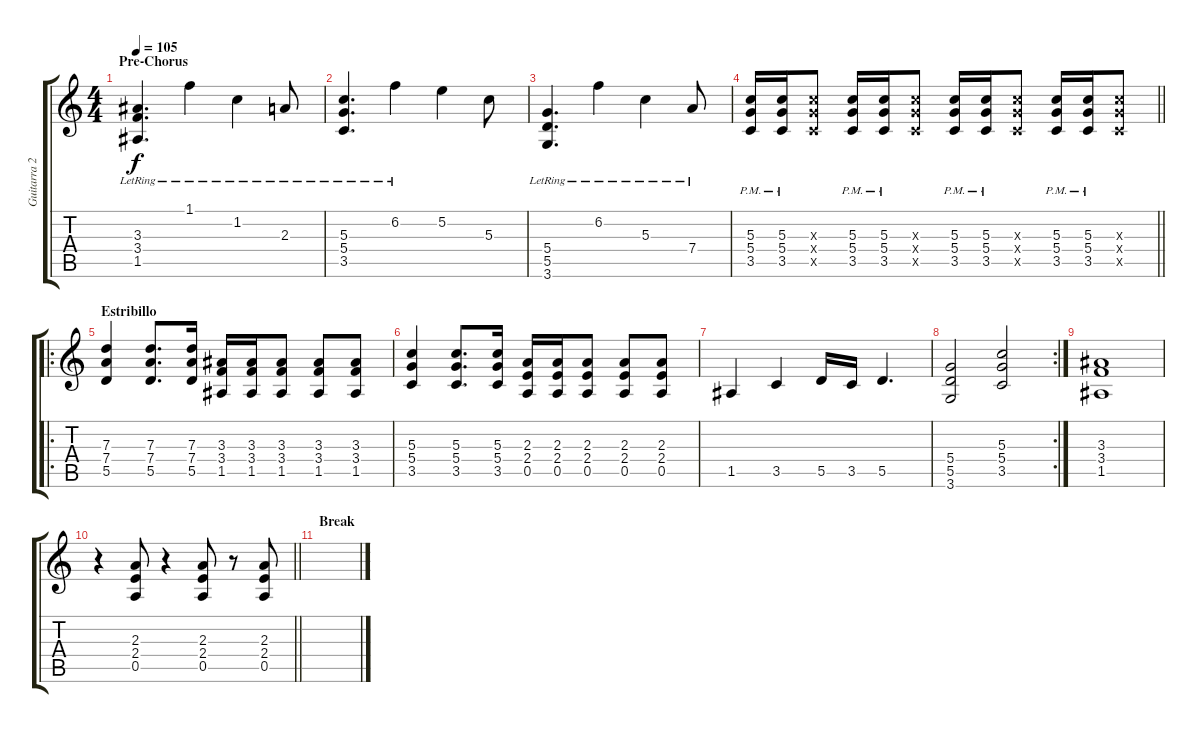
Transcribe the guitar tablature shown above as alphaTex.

\track ("Guitarra 2" "Guitarra 2") {instrument distortionguitar}
\staff {score tabs}
\tuning (E4 B3 G3 D3 A2 E2) {hide}
\ts (4 4)
\section ("" "Pre-Chorus")
\tempo 105
\clef g2
\ks c
(3.3{lr} 3.4{lr} 1.5{lr}).4{d dy f} 1.1{lr}.4 1.2{lr}.4 2.3{lr}.8 |
(5.3{lr} 5.4{lr} 3.5{lr}).4{d} 6.2{lr}.4 5.2.4 5.3.8 |
(5.4{lr} 5.5{lr} 3.6{lr}).4{d} 6.2{lr}.4 5.3{lr}.4 7.4{lr}.8 |
\barLineRight lightlight
(5.3{pm} 5.4{pm} 3.5{pm}).16 (5.3{pm} 5.4{pm} 3.5{pm}).16 (5.3{x} 5.4{x} 3.5{x}).8 (5.3{pm} 5.4{pm} 3.5{pm}).16 (5.3{pm} 5.4{pm} 3.5{pm}).16 (5.3{x} 5.4{x} 3.5{x}).8 (5.3{pm} 5.4{pm} 3.5{pm}).16 (5.3{pm} 5.4{pm} 3.5{pm}).16 (5.3{x} 5.4{x} 3.5{x}).8 (5.3{pm} 5.4{pm} 3.5{pm}).16 (5.3{pm} 5.4{pm} 3.5{pm}).16 (5.3{x} 5.4{x} 3.5{x}).8 |
\ro
\section ("" "Estribillo")
(7.3 7.4 5.5).4 (7.3 7.4 5.5).8{d} (7.3 7.4 5.5).16 (3.3 3.4 1.5).16 (3.3 3.4 1.5).16 (3.3 3.4 1.5).8 (3.3 3.4 1.5).8 (3.3 3.4 1.5).8 |
(5.3 5.4 3.5).4 (5.3 5.4 3.5).8{d} (5.3 5.4 3.5).16 (2.3 2.4 0.5).16 (2.3 2.4 0.5).16 (2.3 2.4 0.5).8 (2.3 2.4 0.5).8 (2.3 2.4 0.5).8 |
1.5.4 3.5.4 5.5.16 3.5.16 5.5.4{d} |
\rc 2
(5.4 5.5 3.6).2 (5.3 5.4 3.5).2 |
(3.3 3.4 1.5).1 |
\barLineRight lightlight
r.4 (2.3 2.4 0.5).8 r.4 (2.3 2.4 0.5).8 r.8 (2.3 2.4 0.5).8 |
\section ("" "Break")
